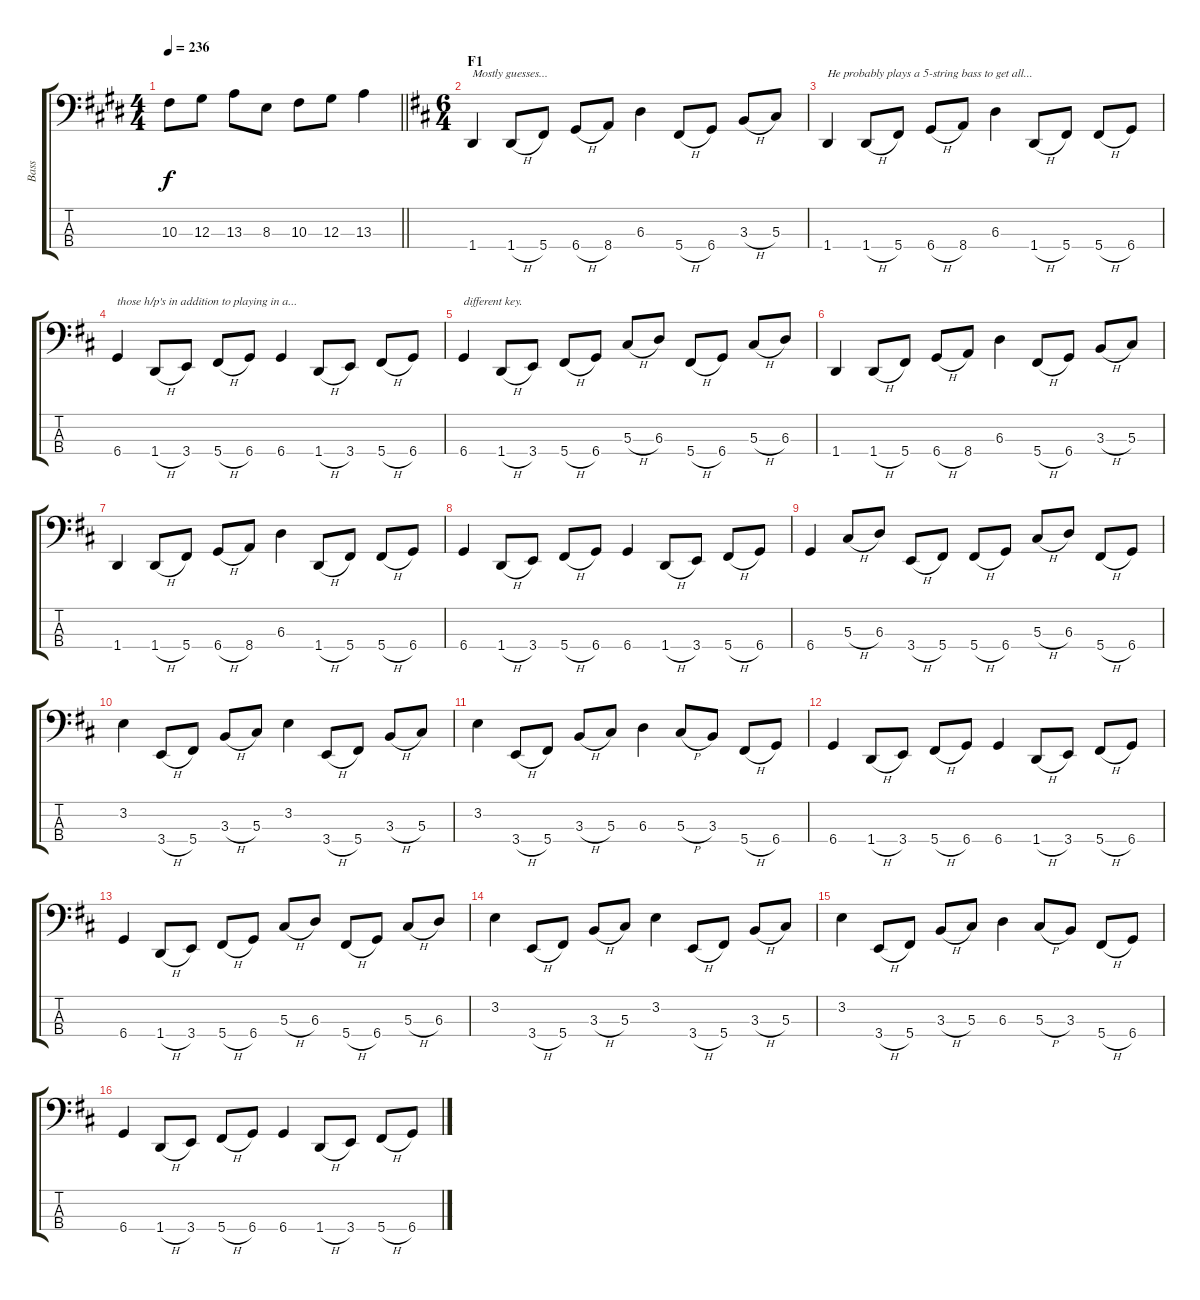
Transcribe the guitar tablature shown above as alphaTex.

\track ("Bass" "Bass") {instrument electricbassfinger}
\staff {score tabs}
\tuning (Gb2 Db2 Ab1 Db1) {hide}
\ts (4 4)
\tempo 236
\clef f4
\barLineRight lightlight
\ks c#minor
10.3.8{dy f} 12.3.8 13.3.8 8.3.8 10.3.8 12.3.8 13.3.4 |
\ts (6 4)
\section ("" "F1")
\ks d
1.4.4{txt "Mostly guesses..."} 1.4{h}.8 5.4.8 6.4{h}.8 8.4.8 6.3.4 5.4{h}.8 6.4.8 3.3{h}.8 5.3.8 |
1.4.4{txt "He probably plays a 5-string bass to get all..."} 1.4{h}.8 5.4.8 6.4{h}.8 8.4.8 6.3.4 1.4{h}.8 5.4.8 5.4{h}.8 6.4.8 |
6.4.4{txt "those h/p's in addition to playing in a..."} 1.4{h}.8 3.4.8 5.4{h}.8 6.4.8 6.4.4 1.4{h}.8 3.4.8 5.4{h}.8 6.4.8 |
6.4.4{txt "different key."} 1.4{h}.8 3.4.8 5.4{h}.8 6.4.8 5.3{h}.8 6.3.8 5.4{h}.8 6.4.8 5.3{h}.8 6.3.8 |
1.4.4 1.4{h}.8 5.4.8 6.4{h}.8 8.4.8 6.3.4 5.4{h}.8 6.4.8 3.3{h}.8 5.3.8 |
1.4.4 1.4{h}.8 5.4.8 6.4{h}.8 8.4.8 6.3.4 1.4{h}.8 5.4.8 5.4{h}.8 6.4.8 |
6.4.4 1.4{h}.8 3.4.8 5.4{h}.8 6.4.8 6.4.4 1.4{h}.8 3.4.8 5.4{h}.8 6.4.8 |
6.4.4 5.3{h}.8 6.3.8 3.4{h}.8 5.4.8 5.4{h}.8 6.4.8 5.3{h}.8 6.3.8 5.4{h}.8 6.4.8 |
3.2.4 3.4{h}.8 5.4.8 3.3{h}.8 5.3.8 3.2.4 3.4{h}.8 5.4.8 3.3{h}.8 5.3.8 |
3.2.4 3.4{h}.8 5.4.8 3.3{h}.8 5.3.8 6.3.4 5.3{h}.8 3.3.8 5.4{h}.8 6.4.8 |
6.4.4 1.4{h}.8 3.4.8 5.4{h}.8 6.4.8 6.4.4 1.4{h}.8 3.4.8 5.4{h}.8 6.4.8 |
6.4.4 1.4{h}.8 3.4.8 5.4{h}.8 6.4.8 5.3{h}.8 6.3.8 5.4{h}.8 6.4.8 5.3{h}.8 6.3.8 |
3.2.4 3.4{h}.8 5.4.8 3.3{h}.8 5.3.8 3.2.4 3.4{h}.8 5.4.8 3.3{h}.8 5.3.8 |
3.2.4 3.4{h}.8 5.4.8 3.3{h}.8 5.3.8 6.3.4 5.3{h}.8 3.3.8 5.4{h}.8 6.4.8 |
6.4.4 1.4{h}.8 3.4.8 5.4{h}.8 6.4.8 6.4.4 1.4{h}.8 3.4.8 5.4{h}.8 6.4.8
